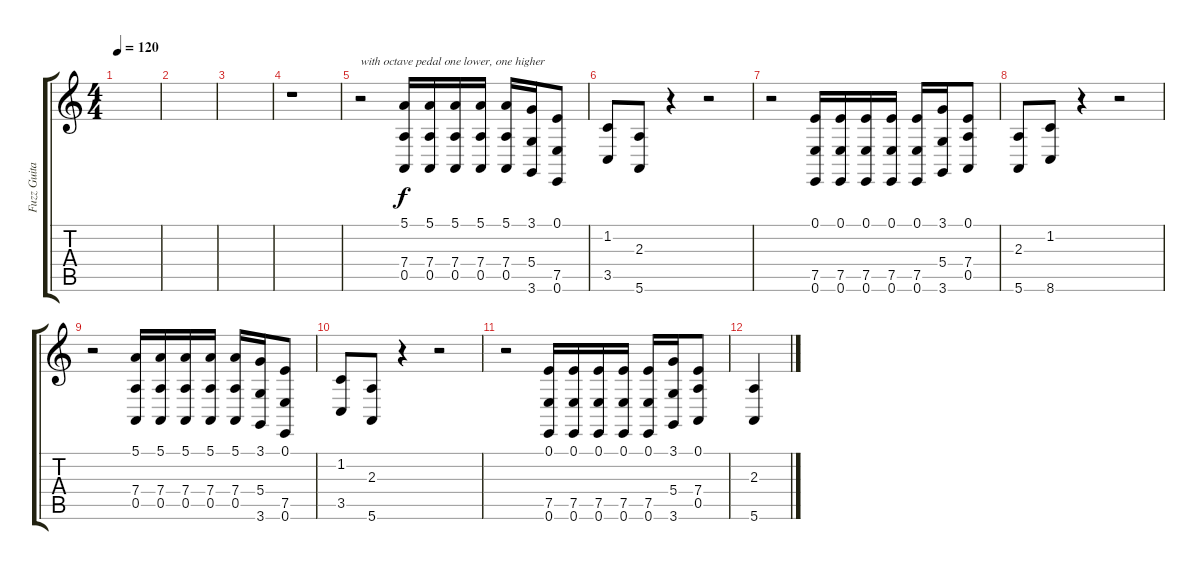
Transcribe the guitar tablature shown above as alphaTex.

\track ("Fuzz Guitar" "Fuzz Guita") {instrument lead2sawtooth}
\staff {score tabs}
\tuning (E4 B3 G3 D3 A2 E2) {hide}
\ts (4 4)
\tempo 120
\clef g2
\ks c
|
|
|
r.1 |
r.2{txt "with octave pedal one lower, one higher"} (5.1 7.4 0.5).16 (5.1 7.4 0.5).16 (5.1 7.4 0.5).16 (5.1 7.4 0.5).16 (5.1 7.4 0.5).16 (3.1 5.4 3.6).16 (0.1 7.5 0.6).8 |
(1.2 3.5).8 (2.3 5.6).8 r.4 r.2 |
r.2 (0.1 7.5 0.6).16 (0.1 7.5 0.6).16 (0.1 7.5 0.6).16 (0.1 7.5 0.6).16 (0.1 7.5 0.6).16 (3.1 5.4 3.6).16 (0.1 7.4 0.5).8 |
(2.3 5.6).8 (1.2 8.6).8 r.4 r.2 |
r.2 (5.1 7.4 0.5).16 (5.1 7.4 0.5).16 (5.1 7.4 0.5).16 (5.1 7.4 0.5).16 (5.1 7.4 0.5).16 (3.1 5.4 3.6).16 (0.1 7.5 0.6).8 |
(1.2 3.5).8 (2.3 5.6).8 r.4 r.2 |
r.2 (0.1 7.5 0.6).16 (0.1 7.5 0.6).16 (0.1 7.5 0.6).16 (0.1 7.5 0.6).16 (0.1 7.5 0.6).16 (3.1 5.4 3.6).16 (0.1 7.4 0.5).8 |
(2.3 5.6).4
